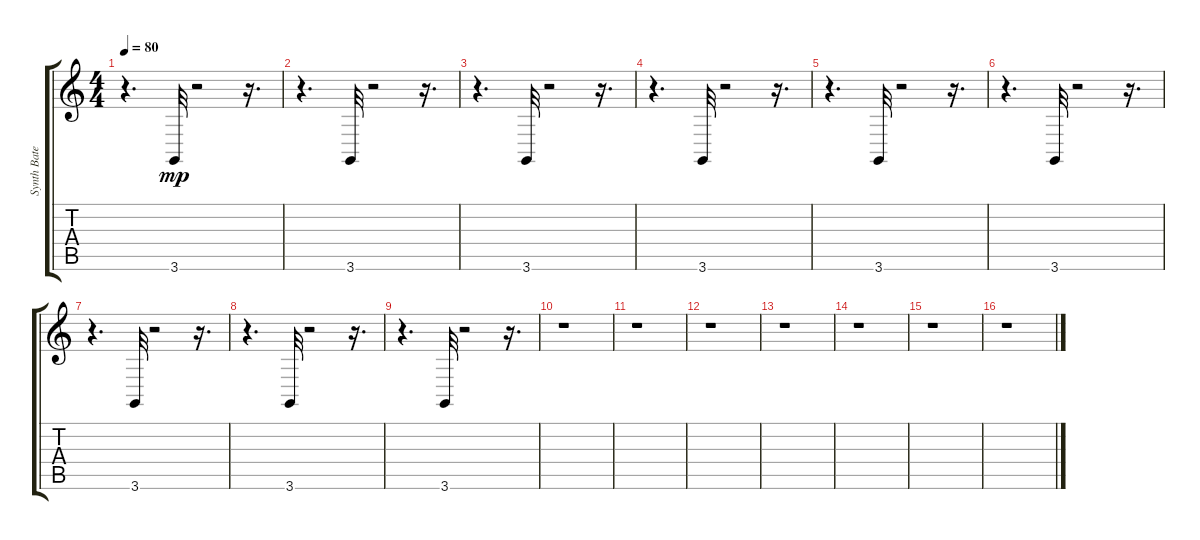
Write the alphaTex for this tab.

\track ("Synth Bateria" "Synth Bate") {instrument synthdrum}
\staff {score tabs}
\tuning (E4 B3 G3 D3 A2 E2) {hide}
\ts (4 4)
\tempo 80
\clef g2
\ks c
r.4{d dy mp} 3.6.32 r.2 r.16{d} |
r.4{d} 3.6.32 r.2 r.16{d} |
r.4{d} 3.6.32 r.2 r.16{d} |
r.4{d} 3.6.32 r.2 r.16{d} |
r.4{d} 3.6.32 r.2 r.16{d} |
r.4{d} 3.6.32 r.2 r.16{d} |
r.4{d} 3.6.32 r.2 r.16{d} |
r.4{d} 3.6.32 r.2 r.16{d} |
r.4{d} 3.6.32 r.2 r.16{d} |
r.1 |
r.1 |
r.1 |
r.1 |
r.1 |
r.1 |
r.1
